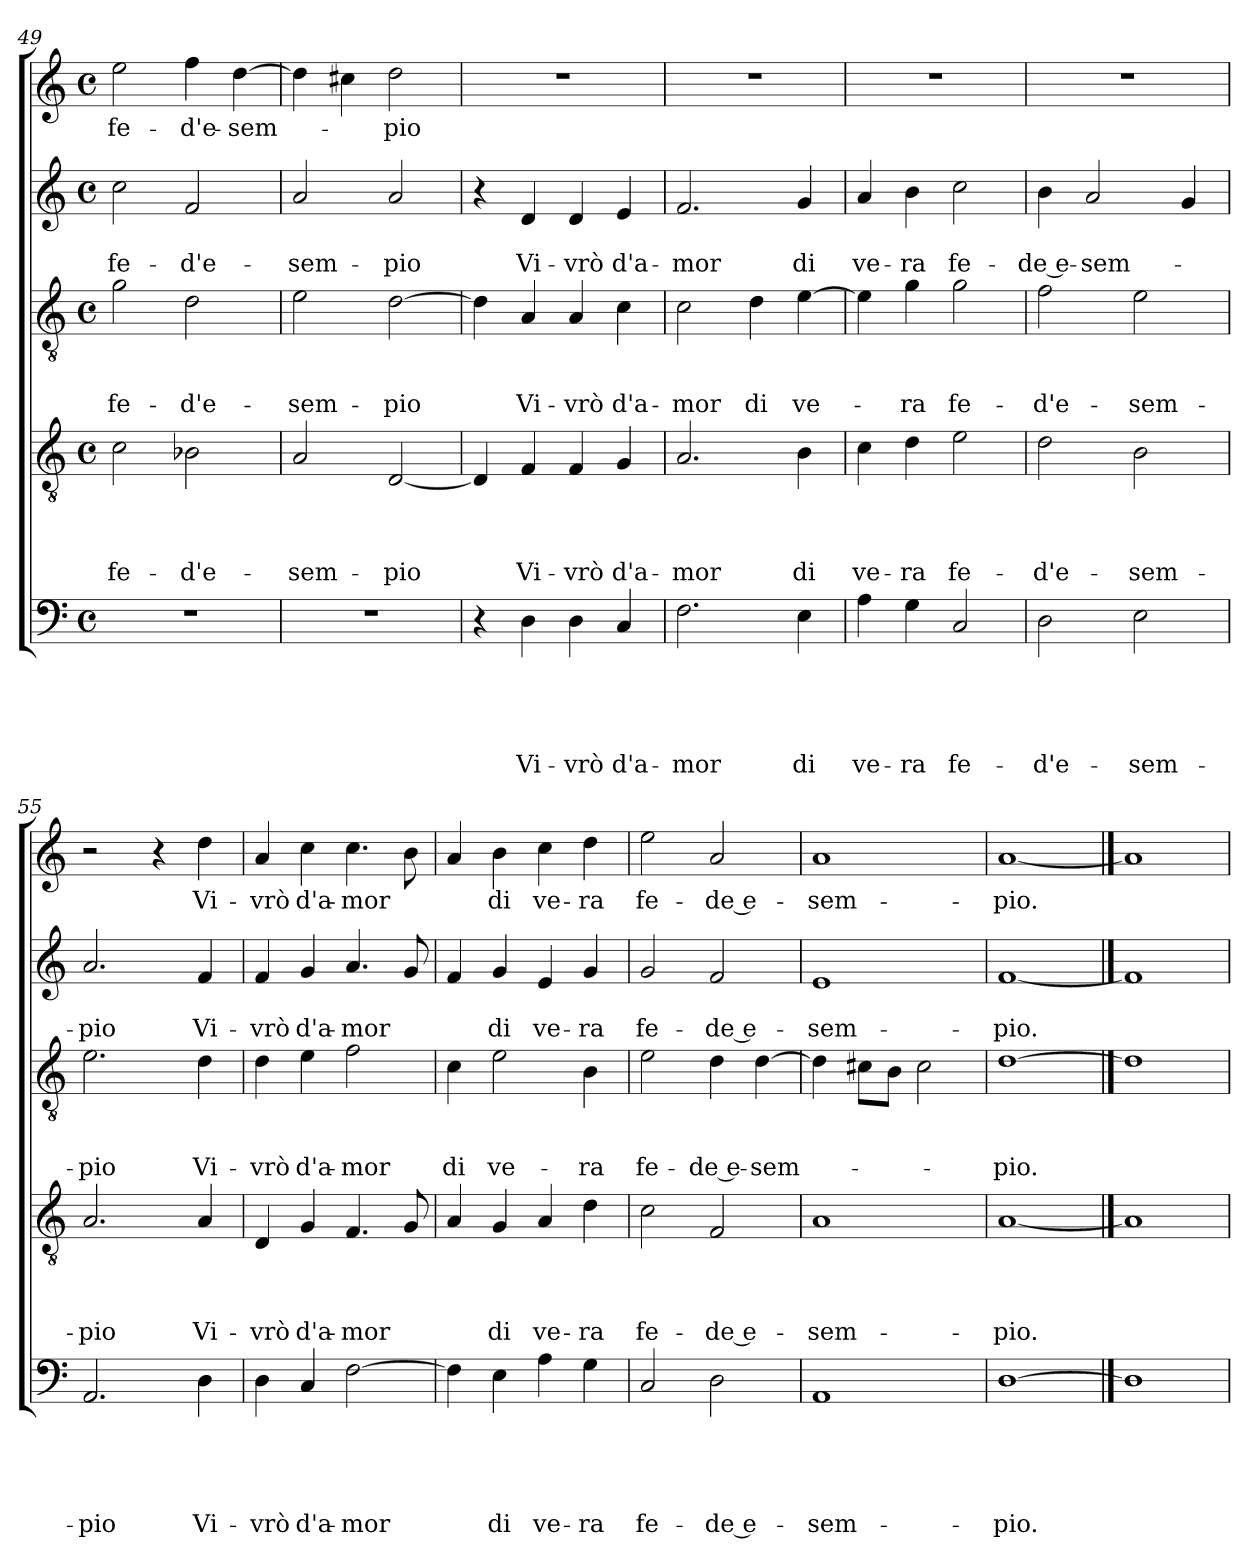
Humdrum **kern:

**kern	**text	**text	**text	**text	**text	**kern	**text	**text	**text	**text	**kern	**text	**text	**text	**kern	**text	**text	**kern	**text
*part5	*part5	*part5	*part5	*part5	*part5	*part4	*part4	*part4	*part4	*part4	*part3	*part3	*part3	*part3	*part2	*part2	*part2	*part1	*part1
*staff5	*staff5	*staff5	*staff5	*staff5	*staff5	*staff4	*staff4	*staff4	*staff4	*staff4	*staff3	*staff3	*staff3	*staff3	*staff2	*staff2	*staff2	*staff1	*staff1
!!LO:PB:g=z
*clefF4	*	*	*	*	*	*clefGv2	*	*	*	*	*clefGv2	*	*	*	*clefG2	*	*	*clefG2	*
*k[]	*	*	*	*	*	*k[]	*	*	*	*	*k[]	*	*	*	*k[]	*	*	*k[]	*
*C:	*	*	*	*	*	*C:	*	*	*	*	*C:	*	*	*	*C:	*	*	*C:	*
*M4/4	*	*	*	*	*	*M4/4	*	*	*	*	*M4/4	*	*	*	*M4/4	*	*	*M4/4	*
*met(c)	*	*	*	*	*	*met(c)	*	*	*	*	*met(c)	*	*	*	*met(c)	*	*	*met(c)	*
=49	=49	=49	=49	=49	=49	=49	=49	=49	=49	=49	=49	=49	=49	=49	=49	=49	=49	=49	=49
!	!	!	!	!	!	!	!	!	!	!LO:LY:b	!	!	!	!LO:LY:b	!	!	!LO:LY:b	!	!LO:LY:b
1r	.	.	.	.	.	2c\	.	.	.	fe-	2g\	.	.	fe-	2cc\	.	fe-	2ee\	fe-
!	!	!	!	!	!	!	!	!	!	!LO:LY:b	!	!	!	!LO:LY:b	!	!	!LO:LY:b	!	!LO:LY:b
.	.	.	.	.	.	2B-X\	.	.	.	-d'e-	2d\	.	.	-d'e-	2f/	.	-d'e-	4ff\	-d'e-
!	!	!	!	!	!	!	!	!	!	!	!	!	!	!	!	!	!	!	!LO:LY:b
.	.	.	.	.	.	.	.	.	.	.	.	.	.	.	.	.	.	[4dd\	-sem-
=50	=50	=50	=50	=50	=50	=50	=50	=50	=50	=50	=50	=50	=50	=50	=50	=50	=50	=50	=50
!	!	!	!	!	!	!	!	!	!	!LO:LY:b	!	!	!	!LO:LY:b	!	!	!LO:LY:b	!	!
1r	.	.	.	.	.	2A/	.	.	.	-sem-	2e\	.	.	-sem-	2a/	.	-sem-	4dd\]	.
.	.	.	.	.	.	.	.	.	.	.	.	.	.	.	.	.	.	4cc#X\	.
!	!	!	!	!	!	!	!	!	!	!LO:LY:b	!	!	!	!LO:LY:b	!	!	!LO:LY:b	!	!LO:LY:b
.	.	.	.	.	.	[2D/	.	.	.	-pio	[2d\	.	.	-pio	2a/	.	-pio	2dd\	-pio
=51	=51	=51	=51	=51	=51	=51	=51	=51	=51	=51	=51	=51	=51	=51	=51	=51	=51	=51	=51
4r	.	.	.	.	.	4D/]	.	.	.	.	4d\]	.	.	.	4r	.	.	1r	.
!	!	!	!	!	!LO:LY:b	!	!	!	!	!LO:LY:b	!	!	!	!LO:LY:b	!	!	!LO:LY:b	!	!
4D\	.	.	.	.	Vi-	4F/	.	.	.	Vi-	4A/	.	.	Vi-	4d/	.	Vi-	.	.
!	!	!	!	!	!LO:LY:b	!	!	!	!	!LO:LY:b	!	!	!	!LO:LY:b	!	!	!LO:LY:b	!	!
4D\	.	.	.	.	-vrò	4F/	.	.	.	-vrò	4A/	.	.	-vrò	4d/	.	-vrò	.	.
!	!	!	!	!	!LO:LY:b	!	!	!	!	!LO:LY:b	!	!	!	!LO:LY:b	!	!	!LO:LY:b	!	!
4C/	.	.	.	.	d'a-	4G/	.	.	.	d'a-	4c\	.	.	d'a-	4e/	.	d'a-	.	.
=52	=52	=52	=52	=52	=52	=52	=52	=52	=52	=52	=52	=52	=52	=52	=52	=52	=52	=52	=52
!	!	!	!	!	!LO:LY:b	!	!	!	!	!LO:LY:b	!	!	!	!LO:LY:b	!	!	!LO:LY:b	!	!
2.F\	.	.	.	.	-mor	2.A/	.	.	.	-mor	2c\	.	.	-mor	2.f/	.	-mor	1r	.
!	!	!	!	!	!	!	!	!	!	!	!	!	!	!LO:LY:b	!	!	!	!	!
.	.	.	.	.	.	.	.	.	.	.	4d\	.	.	di	.	.	.	.	.
!	!	!	!	!	!LO:LY:b	!	!	!	!	!LO:LY:b	!	!	!	!LO:LY:b	!	!	!LO:LY:b	!	!
4E\	.	.	.	.	di	4B\	.	.	.	di	[4e\	.	.	ve-	4g/	.	di	.	.
=53	=53	=53	=53	=53	=53	=53	=53	=53	=53	=53	=53	=53	=53	=53	=53	=53	=53	=53	=53
!	!	!	!	!	!LO:LY:b	!	!	!	!	!LO:LY:b	!	!	!	!	!	!	!LO:LY:b	!	!
4A\	.	.	.	.	ve-	4c\	.	.	.	ve-	4e\]	.	.	.	4a/	.	ve-	1r	.
!	!	!	!	!	!LO:LY:b	!	!	!	!	!LO:LY:b	!	!	!	!LO:LY:b	!	!	!LO:LY:b	!	!
4G\	.	.	.	.	-ra	4d\	.	.	.	-ra	4g\	.	.	-ra	4b\	.	-ra	.	.
!	!	!	!	!	!LO:LY:b	!	!	!	!	!LO:LY:b	!	!	!	!LO:LY:b	!	!	!LO:LY:b	!	!
2C/	.	.	.	.	fe-	2e\	.	.	.	fe-	2g\	.	.	fe-	2cc\	.	fe-	.	.
=54	=54	=54	=54	=54	=54	=54	=54	=54	=54	=54	=54	=54	=54	=54	=54	=54	=54	=54	=54
!	!	!	!	!	!LO:LY:b	!	!	!	!	!LO:LY:b	!	!	!	!LO:LY:b	!	!	!LO:LY:b	!	!
2D\	.	.	.	.	-d'e-	2d\	.	.	.	-d'e-	2f\	.	.	-d'e-	4b\	.	-de e-	1r	.
!	!	!	!	!	!	!	!	!	!	!	!	!	!	!	!	!	!LO:LY:b	!	!
.	.	.	.	.	.	.	.	.	.	.	.	.	.	.	2a/	.	-sem-	.	.
!	!	!	!	!	!LO:LY:b	!	!	!	!	!LO:LY:b	!	!	!	!LO:LY:b	!	!	!	!	!
2E\	.	.	.	.	-sem-	2B\	.	.	.	-sem-	2e\	.	.	-sem-	.	.	.	.	.
.	.	.	.	.	.	.	.	.	.	.	.	.	.	.	4g/	.	.	.	.
!!LO:LB:g=z
=55	=55	=55	=55	=55	=55	=55	=55	=55	=55	=55	=55	=55	=55	=55	=55	=55	=55	=55	=55
!	!	!	!	!	!LO:LY:b	!	!	!	!	!LO:LY:b	!	!	!	!LO:LY:b	!	!	!LO:LY:b	!	!
2.AA/	.	.	.	.	-pio	2.A/	.	.	.	-pio	2.e\	.	.	-pio	2.a/	.	-pio	2r	.
.	.	.	.	.	.	.	.	.	.	.	.	.	.	.	.	.	.	4r	.
!	!	!	!	!	!LO:LY:b	!	!	!	!	!LO:LY:b	!	!	!	!LO:LY:b	!	!	!LO:LY:b	!	!LO:LY:b
4D\	.	.	.	.	Vi-	4A/	.	.	.	Vi-	4d\	.	.	Vi-	4f/	.	Vi-	4dd\	Vi-
=56	=56	=56	=56	=56	=56	=56	=56	=56	=56	=56	=56	=56	=56	=56	=56	=56	=56	=56	=56
!	!	!	!	!	!LO:LY:b	!	!	!	!	!LO:LY:b	!	!	!	!LO:LY:b	!	!	!LO:LY:b	!	!LO:LY:b
4D\	.	.	.	.	-vrò	4D/	.	.	.	-vrò	4d\	.	.	-vrò	4f/	.	-vrò	4a/	-vrò
!	!	!	!	!	!LO:LY:b	!	!	!	!	!LO:LY:b	!	!	!	!LO:LY:b	!	!	!LO:LY:b	!	!LO:LY:b
4C/	.	.	.	.	d'a-	4G/	.	.	.	d'a-	4e\	.	.	d'a-	4g/	.	d'a-	4cc\	d'a-
!	!	!	!	!	!LO:LY:b	!	!	!	!	!LO:LY:b	!	!	!	!LO:LY:b	!	!	!LO:LY:b	!	!LO:LY:b
[2F\	.	.	.	.	-mor	4.F/	.	.	.	-mor	2f\	.	.	-mor	4.a/	.	-mor	4.cc\	-mor
.	.	.	.	.	.	8G/	.	.	.	.	.	.	.	.	8g/	.	.	8b\	.
=57	=57	=57	=57	=57	=57	=57	=57	=57	=57	=57	=57	=57	=57	=57	=57	=57	=57	=57	=57
!	!	!	!	!	!	!	!	!	!	!	!	!	!	!LO:LY:b	!	!	!	!	!
4F\]	.	.	.	.	.	4A/	.	.	.	.	4c\	.	.	di	4f/	.	.	4a/	.
!	!	!	!	!	!LO:LY:b	!	!	!	!	!LO:LY:b	!	!	!	!LO:LY:b	!	!	!LO:LY:b	!	!LO:LY:b
4E\	.	.	.	.	di	4G/	.	.	.	di	2e\	.	.	ve-	4g/	.	di	4b\	di
!	!	!	!	!	!LO:LY:b	!	!	!	!	!LO:LY:b	!	!	!	!	!	!	!LO:LY:b	!	!LO:LY:b
4A\	.	.	.	.	ve-	4A/	.	.	.	ve-	.	.	.	.	4e/	.	ve-	4cc\	ve-
!	!	!	!	!	!LO:LY:b	!	!	!	!	!LO:LY:b	!	!	!	!LO:LY:b	!	!	!LO:LY:b	!	!LO:LY:b
4G\	.	.	.	.	-ra	4d\	.	.	.	-ra	4B\	.	.	-ra	4g/	.	-ra	4dd\	-ra
=58	=58	=58	=58	=58	=58	=58	=58	=58	=58	=58	=58	=58	=58	=58	=58	=58	=58	=58	=58
!	!	!	!	!	!LO:LY:b	!	!	!	!	!LO:LY:b	!	!	!	!LO:LY:b	!	!	!LO:LY:b	!	!LO:LY:b
2C/	.	.	.	.	fe-	2c\	.	.	.	fe-	2e\	.	.	fe-	2g/	.	fe-	2ee\	fe-
!	!	!	!	!	!LO:LY:b	!	!	!	!	!LO:LY:b	!	!	!	!LO:LY:b	!	!	!LO:LY:b	!	!LO:LY:b
2D\	.	.	.	.	-de e-	2F/	.	.	.	-de e-	4d\	.	.	-de e-	2f/	.	-de e-	2a/	-de e-
!	!	!	!	!	!	!	!	!	!	!	!	!	!	!LO:LY:b	!	!	!	!	!
.	.	.	.	.	.	.	.	.	.	.	[4d\	.	.	-sem-	.	.	.	.	.
=59	=59	=59	=59	=59	=59	=59	=59	=59	=59	=59	=59	=59	=59	=59	=59	=59	=59	=59	=59
!	!	!	!	!	!LO:LY:b	!	!	!	!	!LO:LY:b	!	!	!	!	!	!	!LO:LY:b	!	!LO:LY:b
1AA	.	.	.	.	-sem-	1A	.	.	.	-sem-	4d\]	.	.	.	1e	.	-sem-	1a	-sem-
.	.	.	.	.	.	.	.	.	.	.	8c#X\L	.	.	.	.	.	.	.	.
.	.	.	.	.	.	.	.	.	.	.	8B\J	.	.	.	.	.	.	.	.
.	.	.	.	.	.	.	.	.	.	.	2c#\	.	.	.	.	.	.	.	.
=60	=60	=60	=60	=60	=60	=60	=60	=60	=60	=60	=60	=60	=60	=60	=60	=60	=60	=60	=60
!	!	!	!	!	!LO:LY:b	!	!	!	!	!LO:LY:b	!	!	!	!LO:LY:b	!	!	!LO:LY:b	!	!LO:LY:b
[1D	.	.	.	.	-pio.	[1A	.	.	.	-pio.	[1d	.	.	-pio.	[1f	.	-pio.	[1a	-pio.
==61	==61	==61	==61	==61	==61	==61	==61	==61	==61	==61	==61	==61	==61	==61	==61	==61	==61	==61	==61
1D]	.	.	.	.	.	1A]	.	.	.	.	1d]	.	.	.	1f]	.	.	1a]	.
=	=	=	=	=	=	=	=	=	=	=	=	=	=	=	=	=	=	=	=
*-	*-	*-	*-	*-	*-	*-	*-	*-	*-	*-	*-	*-	*-	*-	*-	*-	*-	*-	*-
